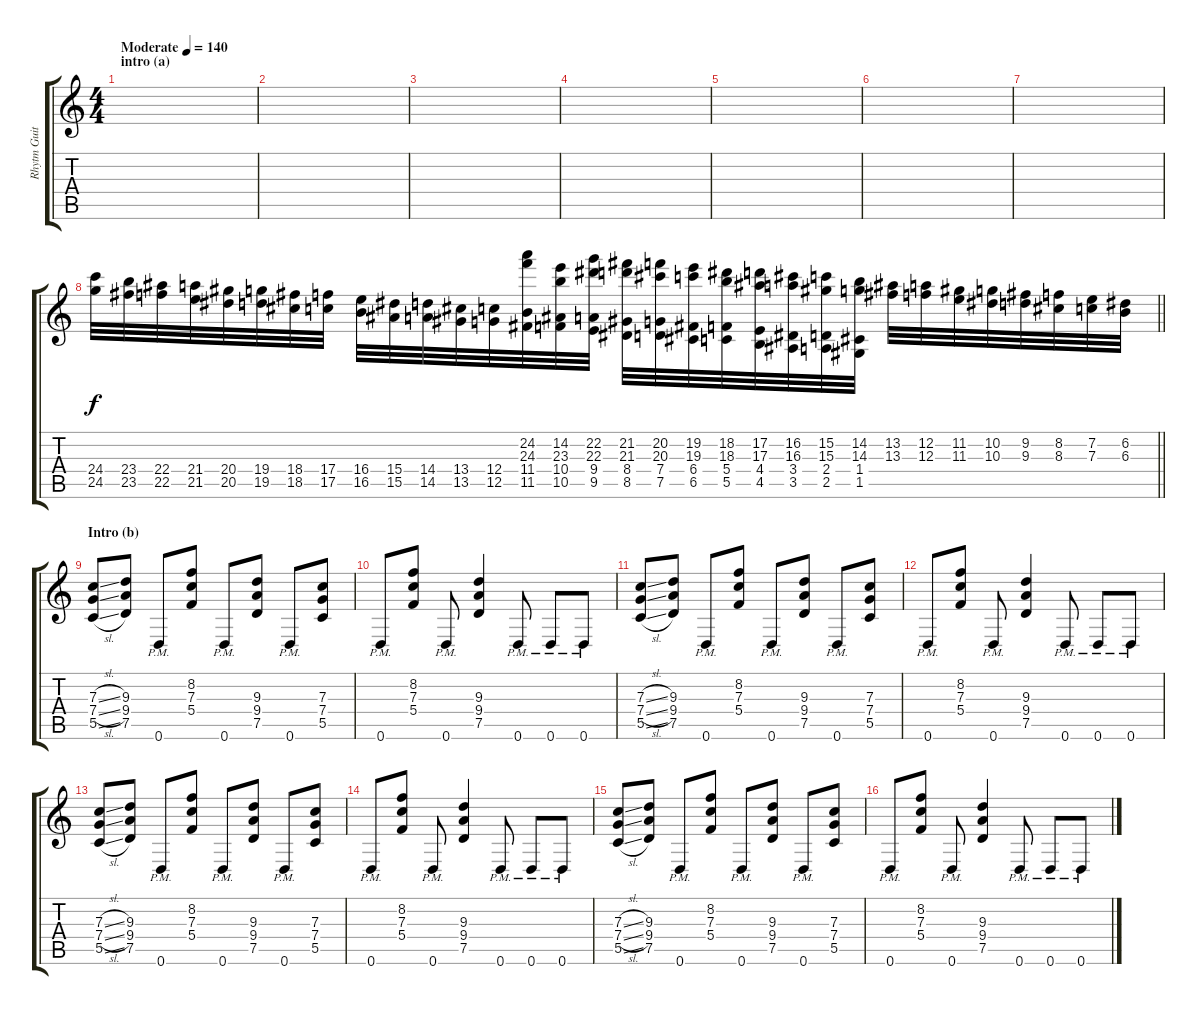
\track ("Rhytm Guitar - Martin Sweet" "Rhytm Guit") {instrument distortionguitar}
\staff {score tabs}
\tuning (D4 A3 F3 C3 G2 D2) {hide}
\ts (4 4)
\section ("" "intro (a)")
\tempo (140 "Moderate")
\clef g2
\ks c
|
|
|
|
|
|
|
\barLineRight lightlight
(24.4 24.5).32 (23.4 23.5).32 (22.4 22.5).32 (21.4 21.5).32 (20.4 20.5).32 (19.4 19.5).32 (18.4 18.5).32 (17.4 17.5).32 (16.4 16.5).32 (15.4 15.5).32 (14.4 14.5).32 (13.4 13.5).32 (12.4 12.5).32 (24.2 24.3 11.4 11.5).32 (14.2 23.3 10.4 10.5).32 (22.2 22.3 9.4 9.5).32 (21.2 21.3 8.4 8.5).32 (20.2 20.3 7.4 7.5).32 (19.2 19.3 6.4 6.5).32 (18.2 18.3 5.4 5.5).32 (17.2 17.3 4.4 4.5).32 (16.2 16.3 3.4 3.5).32 (15.2 15.3 2.4 2.5).32 (14.2 14.3 1.4 1.5).32 (13.2 13.3).32 (12.2 12.3).32 (11.2 11.3).32 (10.2 10.3).32 (9.2 9.3).32 (8.2 8.3).32 (7.2 7.3).32 (6.2 6.3).32 |
\section ("" "Intro (b)")
(7.3{sl} 7.4{sl} 5.5{sl}).8 (9.3 9.4 7.5).8 0.6{pm}.8 (8.2 7.3 5.4).8 0.6{pm}.8 (9.3 9.4 7.5).8 0.6{pm}.8 (7.3 7.4 5.5).8 |
0.6{pm}.8 (8.2 7.3 5.4).8 0.6{pm}.8 (9.3 9.4 7.5).4 0.6{pm}.8 0.6{pm}.8 0.6{pm}.8 |
(7.3{sl} 7.4{sl} 5.5{sl}).8 (9.3 9.4 7.5).8 0.6{pm}.8 (8.2 7.3 5.4).8 0.6{pm}.8 (9.3 9.4 7.5).8 0.6{pm}.8 (7.3 7.4 5.5).8 |
0.6{pm}.8 (8.2 7.3 5.4).8 0.6{pm}.8 (9.3 9.4 7.5).4 0.6{pm}.8 0.6{pm}.8 0.6{pm}.8 |
(7.3{sl} 7.4{sl} 5.5{sl}).8 (9.3 9.4 7.5).8 0.6{pm}.8 (8.2 7.3 5.4).8 0.6{pm}.8 (9.3 9.4 7.5).8 0.6{pm}.8 (7.3 7.4 5.5).8 |
0.6{pm}.8 (8.2 7.3 5.4).8 0.6{pm}.8 (9.3 9.4 7.5).4 0.6{pm}.8 0.6{pm}.8 0.6{pm}.8 |
(7.3{sl} 7.4{sl} 5.5{sl}).8 (9.3 9.4 7.5).8 0.6{pm}.8 (8.2 7.3 5.4).8 0.6{pm}.8 (9.3 9.4 7.5).8 0.6{pm}.8 (7.3 7.4 5.5).8 |
0.6{pm}.8 (8.2 7.3 5.4).8 0.6{pm}.8 (9.3 9.4 7.5).4 0.6{pm}.8 0.6{pm}.8 0.6{pm}.8
